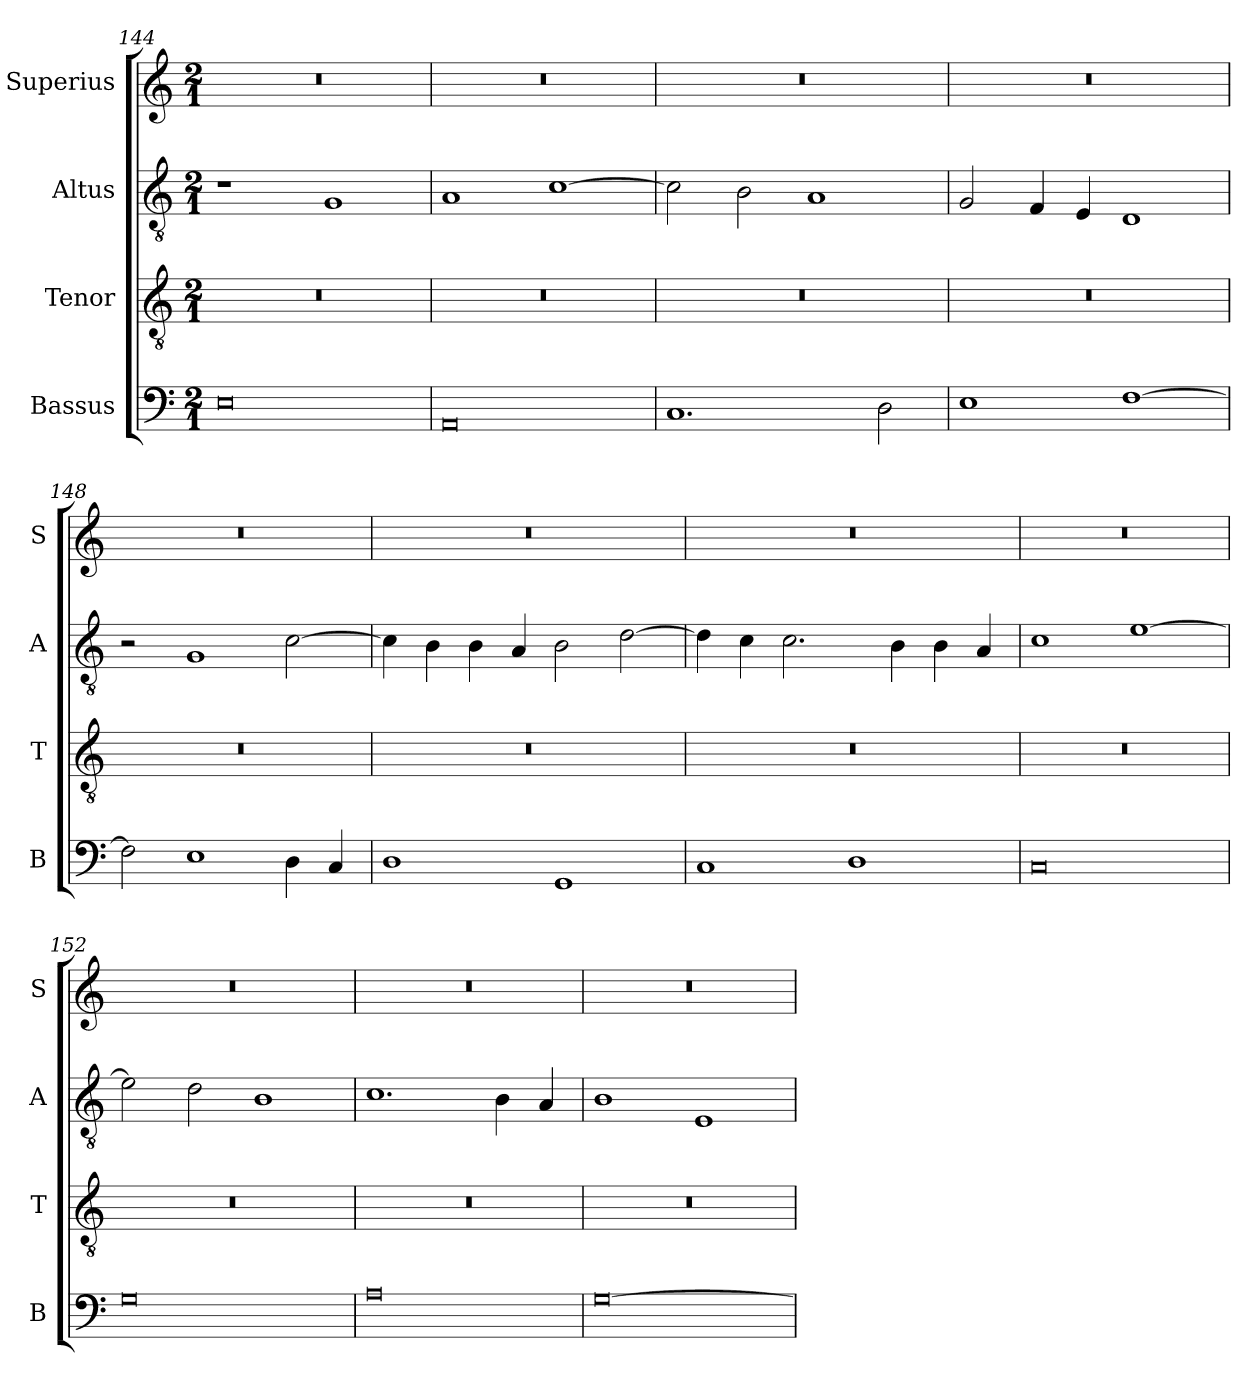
**kern	**kern	**kern	**kern
*part4	*part3	*part2	*part1
*staff4	*staff3	*staff2	*staff1
*I"Bassus	*I"Tenor	*I"Altus	*I"Superius
*I'B	*I'T	*I'A	*I'S
*clefF4	*clefGv2	*clefGv2	*clefG2
*k[]	*k[]	*k[]	*k[]
*M2/1	*M2/1	*M2/1	*M2/1
=144	=144	=144	=144
0E	0r	1r	0r
.	.	1G	.
=145	=145	=145	=145
0AA	0r	1A	0r
.	.	[1c	.
=146	=146	=146	=146
1.C	0r	2c]	0r
.	.	2B	.
.	.	1A	.
2D	.	.	.
=147	=147	=147	=147
1E	0r	2G	0r
.	.	4F	.
.	.	4E	.
[1F	.	1D	.
=148	=148	=148	=148
2F]	0r	2r	0r
1E	.	1G	.
4D	.	[2c	.
4C	.	.	.
=149	=149	=149	=149
1D	0r	4c]	0r
.	.	4B	.
.	.	4B	.
.	.	4A	.
1GG	.	2B	.
.	.	[2d	.
=150	=150	=150	=150
1C	0r	4d]	0r
.	.	4c	.
.	.	2.c	.
1D	.	.	.
.	.	4B	.
.	.	4B	.
.	.	4A	.
=151	=151	=151	=151
0C	0r	1c	0r
.	.	[1e	.
=152	=152	=152	=152
0G	0r	2e]	0r
.	.	2d	.
.	.	1B	.
=153	=153	=153	=153
0A	0r	1.c	0r
.	.	4B	.
.	.	4A	.
=154	=154	=154	=154
[0G	0r	1B	0r
.	.	1E	.
=	=	=	=
*-	*-	*-	*-
